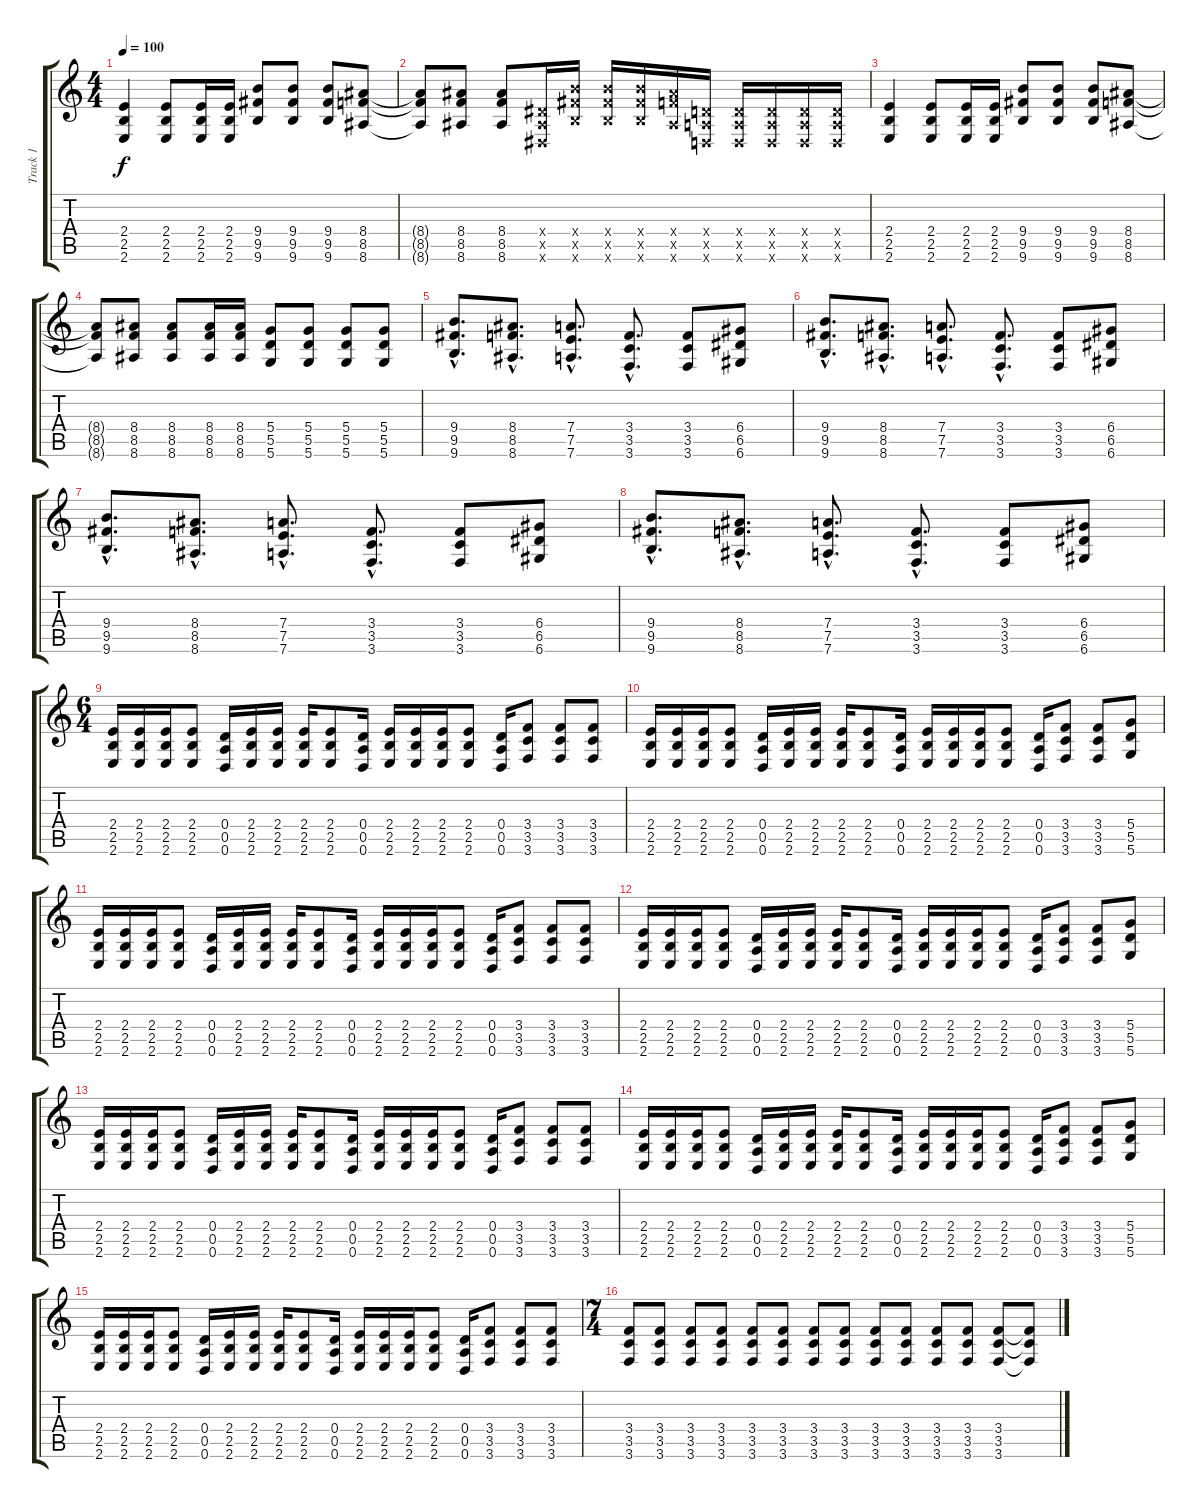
\track ("Track 1" "Track 1") {instrument overdrivenguitar}
\staff {score tabs}
\tuning (E4 B3 G3 D3 A2 D2) {hide}
\ts (4 4)
\tempo 100
\clef g2
\ks c
(2.4 2.5 2.6).4{dy f} (2.4 2.5 2.6).8 (2.4 2.5 2.6).16 (2.4 2.5 2.6).16 (9.4 9.5 9.6).8 (9.4 9.5 9.6).8 (9.4 9.5 9.6).8 (8.4 8.5 8.6).8 |
(8.4{t} 8.5{t} 8.6{t}).8 (8.4 8.5 8.6).8 (8.4 8.5 8.6).8 (1.4{x} 1.5{x} 1.6{x}).16 (9.4{x} 9.5{x} 9.6{x}).16 (9.4{x} 9.5{x} 9.6{x}).16 (9.4{x} 9.5{x} 9.6{x}).16 (8.4{x} 8.5{x} 8.6{x}).16 (0.4{x} 0.5{x} 0.6{x}).16 (0.4{x} 0.5{x} 0.6{x}).16 (0.4{x} 0.5{x} 0.6{x}).16 (0.4{x} 0.5{x} 0.6{x}).16 (0.4{x} 0.5{x} 0.6{x}).16 |
(2.4 2.5 2.6).4 (2.4 2.5 2.6).8 (2.4 2.5 2.6).16 (2.4 2.5 2.6).16 (9.4 9.5 9.6).8 (9.4 9.5 9.6).8 (9.4 9.5 9.6).8 (8.4 8.5 8.6).8 |
(8.4{t} 8.5{t} 8.6{t}).8 (8.4 8.5 8.6).8 (8.4 8.5 8.6).8 (8.4 8.5 8.6).16 (8.4 8.5 8.6).16 (5.4 5.5 5.6).8 (5.4 5.5 5.6).8 (5.4 5.5 5.6).8 (5.4 5.5 5.6).8 |
(9.4{hac} 9.5{hac} 9.6{hac}).8{d} (8.4{hac} 8.5{hac} 8.6{hac}).8{d} (7.4{hac} 7.5{hac} 7.6{hac}).8{d} (3.4{hac} 3.5{hac} 3.6{hac}).8{d} (3.4 3.5 3.6).8 (6.4 6.5 6.6).8 |
(9.4{hac} 9.5{hac} 9.6{hac}).8{d} (8.4{hac} 8.5{hac} 8.6{hac}).8{d} (7.4{hac} 7.5{hac} 7.6{hac}).8{d} (3.4{hac} 3.5{hac} 3.6{hac}).8{d} (3.4 3.5 3.6).8 (6.4 6.5 6.6).8 |
(9.4{hac} 9.5{hac} 9.6{hac}).8{d} (8.4{hac} 8.5{hac} 8.6{hac}).8{d} (7.4{hac} 7.5{hac} 7.6{hac}).8{d} (3.4{hac} 3.5{hac} 3.6{hac}).8{d} (3.4 3.5 3.6).8 (6.4 6.5 6.6).8 |
(9.4{hac} 9.5{hac} 9.6{hac}).8{d} (8.4{hac} 8.5{hac} 8.6{hac}).8{d} (7.4{hac} 7.5{hac} 7.6{hac}).8{d} (3.4{hac} 3.5{hac} 3.6{hac}).8{d} (3.4 3.5 3.6).8 (6.4 6.5 6.6).8 |
\ts (6 4)
(2.4 2.5 2.6).16 (2.4 2.5 2.6).16 (2.4 2.5 2.6).16 (2.4 2.5 2.6).8 (0.4 0.5 0.6).16 (2.4 2.5 2.6).16 (2.4 2.5 2.6).16 (2.4 2.5 2.6).16 (2.4 2.5 2.6).8 (0.4 0.5 0.6).16 (2.4 2.5 2.6).16 (2.4 2.5 2.6).16 (2.4 2.5 2.6).16 (2.4 2.5 2.6).8 (0.4 0.5 0.6).16 (3.4 3.5 3.6).8 (3.4 3.5 3.6).8 (3.4 3.5 3.6).8 |
(2.4 2.5 2.6).16 (2.4 2.5 2.6).16 (2.4 2.5 2.6).16 (2.4 2.5 2.6).8 (0.4 0.5 0.6).16 (2.4 2.5 2.6).16 (2.4 2.5 2.6).16 (2.4 2.5 2.6).16 (2.4 2.5 2.6).8 (0.4 0.5 0.6).16 (2.4 2.5 2.6).16 (2.4 2.5 2.6).16 (2.4 2.5 2.6).16 (2.4 2.5 2.6).8 (0.4 0.5 0.6).16 (3.4 3.5 3.6).8 (3.4 3.5 3.6).8 (5.4 5.5 5.6).8 |
(2.4 2.5 2.6).16 (2.4 2.5 2.6).16 (2.4 2.5 2.6).16 (2.4 2.5 2.6).8 (0.4 0.5 0.6).16 (2.4 2.5 2.6).16 (2.4 2.5 2.6).16 (2.4 2.5 2.6).16 (2.4 2.5 2.6).8 (0.4 0.5 0.6).16 (2.4 2.5 2.6).16 (2.4 2.5 2.6).16 (2.4 2.5 2.6).16 (2.4 2.5 2.6).8 (0.4 0.5 0.6).16 (3.4 3.5 3.6).8 (3.4 3.5 3.6).8 (3.4 3.5 3.6).8 |
(2.4 2.5 2.6).16 (2.4 2.5 2.6).16 (2.4 2.5 2.6).16 (2.4 2.5 2.6).8 (0.4 0.5 0.6).16 (2.4 2.5 2.6).16 (2.4 2.5 2.6).16 (2.4 2.5 2.6).16 (2.4 2.5 2.6).8 (0.4 0.5 0.6).16 (2.4 2.5 2.6).16 (2.4 2.5 2.6).16 (2.4 2.5 2.6).16 (2.4 2.5 2.6).8 (0.4 0.5 0.6).16 (3.4 3.5 3.6).8 (3.4 3.5 3.6).8 (5.4 5.5 5.6).8 |
(2.4 2.5 2.6).16 (2.4 2.5 2.6).16 (2.4 2.5 2.6).16 (2.4 2.5 2.6).8 (0.4 0.5 0.6).16 (2.4 2.5 2.6).16 (2.4 2.5 2.6).16 (2.4 2.5 2.6).16 (2.4 2.5 2.6).8 (0.4 0.5 0.6).16 (2.4 2.5 2.6).16 (2.4 2.5 2.6).16 (2.4 2.5 2.6).16 (2.4 2.5 2.6).8 (0.4 0.5 0.6).16 (3.4 3.5 3.6).8 (3.4 3.5 3.6).8 (3.4 3.5 3.6).8 |
(2.4 2.5 2.6).16 (2.4 2.5 2.6).16 (2.4 2.5 2.6).16 (2.4 2.5 2.6).8 (0.4 0.5 0.6).16 (2.4 2.5 2.6).16 (2.4 2.5 2.6).16 (2.4 2.5 2.6).16 (2.4 2.5 2.6).8 (0.4 0.5 0.6).16 (2.4 2.5 2.6).16 (2.4 2.5 2.6).16 (2.4 2.5 2.6).16 (2.4 2.5 2.6).8 (0.4 0.5 0.6).16 (3.4 3.5 3.6).8 (3.4 3.5 3.6).8 (5.4 5.5 5.6).8 |
(2.4 2.5 2.6).16 (2.4 2.5 2.6).16 (2.4 2.5 2.6).16 (2.4 2.5 2.6).8 (0.4 0.5 0.6).16 (2.4 2.5 2.6).16 (2.4 2.5 2.6).16 (2.4 2.5 2.6).16 (2.4 2.5 2.6).8 (0.4 0.5 0.6).16 (2.4 2.5 2.6).16 (2.4 2.5 2.6).16 (2.4 2.5 2.6).16 (2.4 2.5 2.6).8 (0.4 0.5 0.6).16 (3.4 3.5 3.6).8 (3.4 3.5 3.6).8 (3.4 3.5 3.6).8 |
\ts (7 4)
(3.4 3.5 3.6).8 (3.4 3.5 3.6).8 (3.4 3.5 3.6).8 (3.4 3.5 3.6).8 (3.4 3.5 3.6).8 (3.4 3.5 3.6).8 (3.4 3.5 3.6).8 (3.4 3.5 3.6).8 (3.4 3.5 3.6).8 (3.4 3.5 3.6).8 (3.4 3.5 3.6).8 (3.4 3.5 3.6).8 (3.4 3.5 3.6).8 (3.4{t} 3.5{t} 3.6{t}).8
